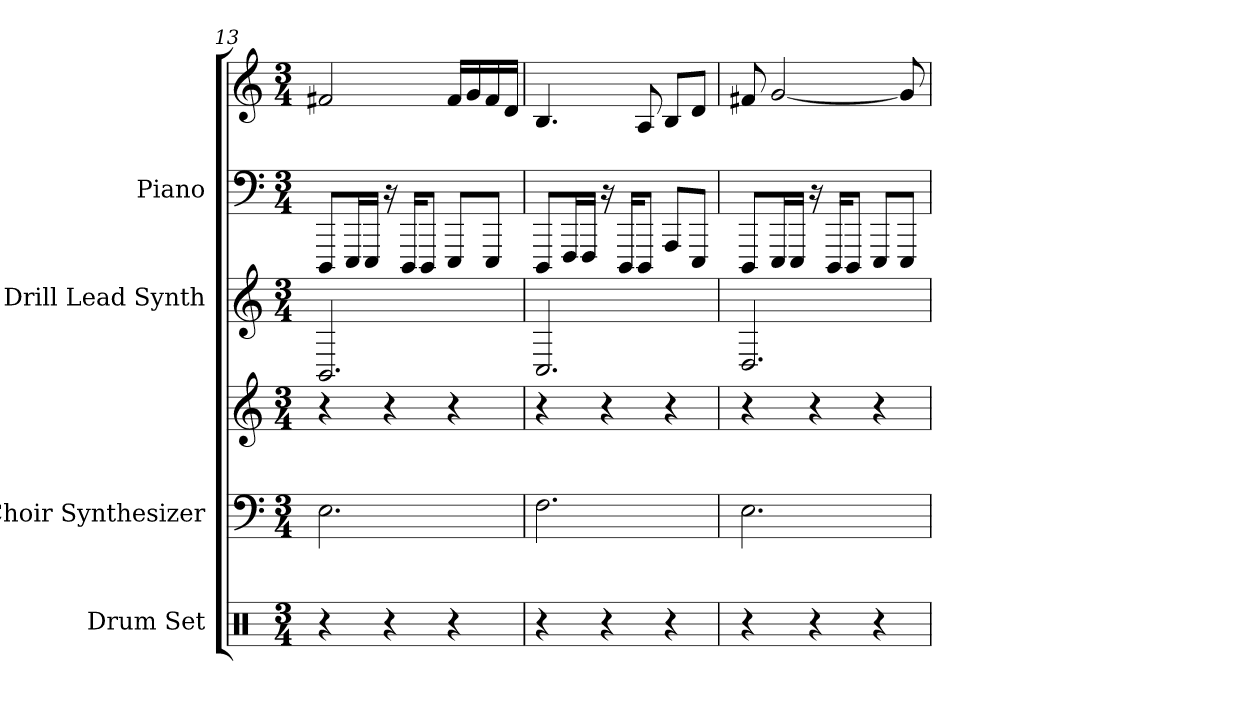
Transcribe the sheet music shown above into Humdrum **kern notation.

**kern	**kern	**kern	**kern	**kern	**kern
*part4	*part3	*part3	*part2	*part1	*part1
*staff6	*staff5	*staff4	*staff3	*staff2	*staff1
*I"Drum Set	*I"Choir Synthesizer	*	*I"Drill Lead Synth	*I"Piano	*
*I'Drums	*I'Synth.	*	*I'Drl. LS	*I'Pno.	*
*clefX	*clefF4	*clefG2	*clefG2	*clefF4	*clefG2
*k[]	*k[]	*k[]	*k[]	*k[]	*k[]
*M3/4	*M3/4	*M3/4	*M3/4	*M3/4	*M3/4
=13	=13	=13	=13	=13	=13
4r	2.E	4r	2.BB	8DDDL	2f#X
.	.	.	.	16EEEL	.
.	.	.	.	16EEEJJ	.
4r	.	4r	.	16r	.
.	.	.	.	16DDDKL	.
.	.	.	.	8DDDJ	.
4r	.	4r	.	8EEEL	16f#LL
.	.	.	.	.	16g
.	.	.	.	8EEEJ	16f#
.	.	.	.	.	16dJJ
=14	=14	=14	=14	=14	=14
4r	2.F	4r	2.C	8DDDL	4.B
.	.	.	.	16FFFL	.
.	.	.	.	16FFFJJ	.
4r	.	4r	.	16r	.
.	.	.	.	16DDDKL	.
.	.	.	.	8DDDJ	8A
4r	.	4r	.	8AAAL	8BL
.	.	.	.	8EEEJ	8dJ
=15	=15	=15	=15	=15	=15
4r	2.E	4r	2.D	8DDDL	8f#X
.	.	.	.	16EEEL	[2g
.	.	.	.	16EEEJJ	.
4r	.	4r	.	16r	.
.	.	.	.	16DDDKL	.
.	.	.	.	8DDDJ	.
4r	.	4r	.	8EEEL	.
.	.	.	.	8EEEJ	8g]
=	=	=	=	=	=
*-	*-	*-	*-	*-	*-
